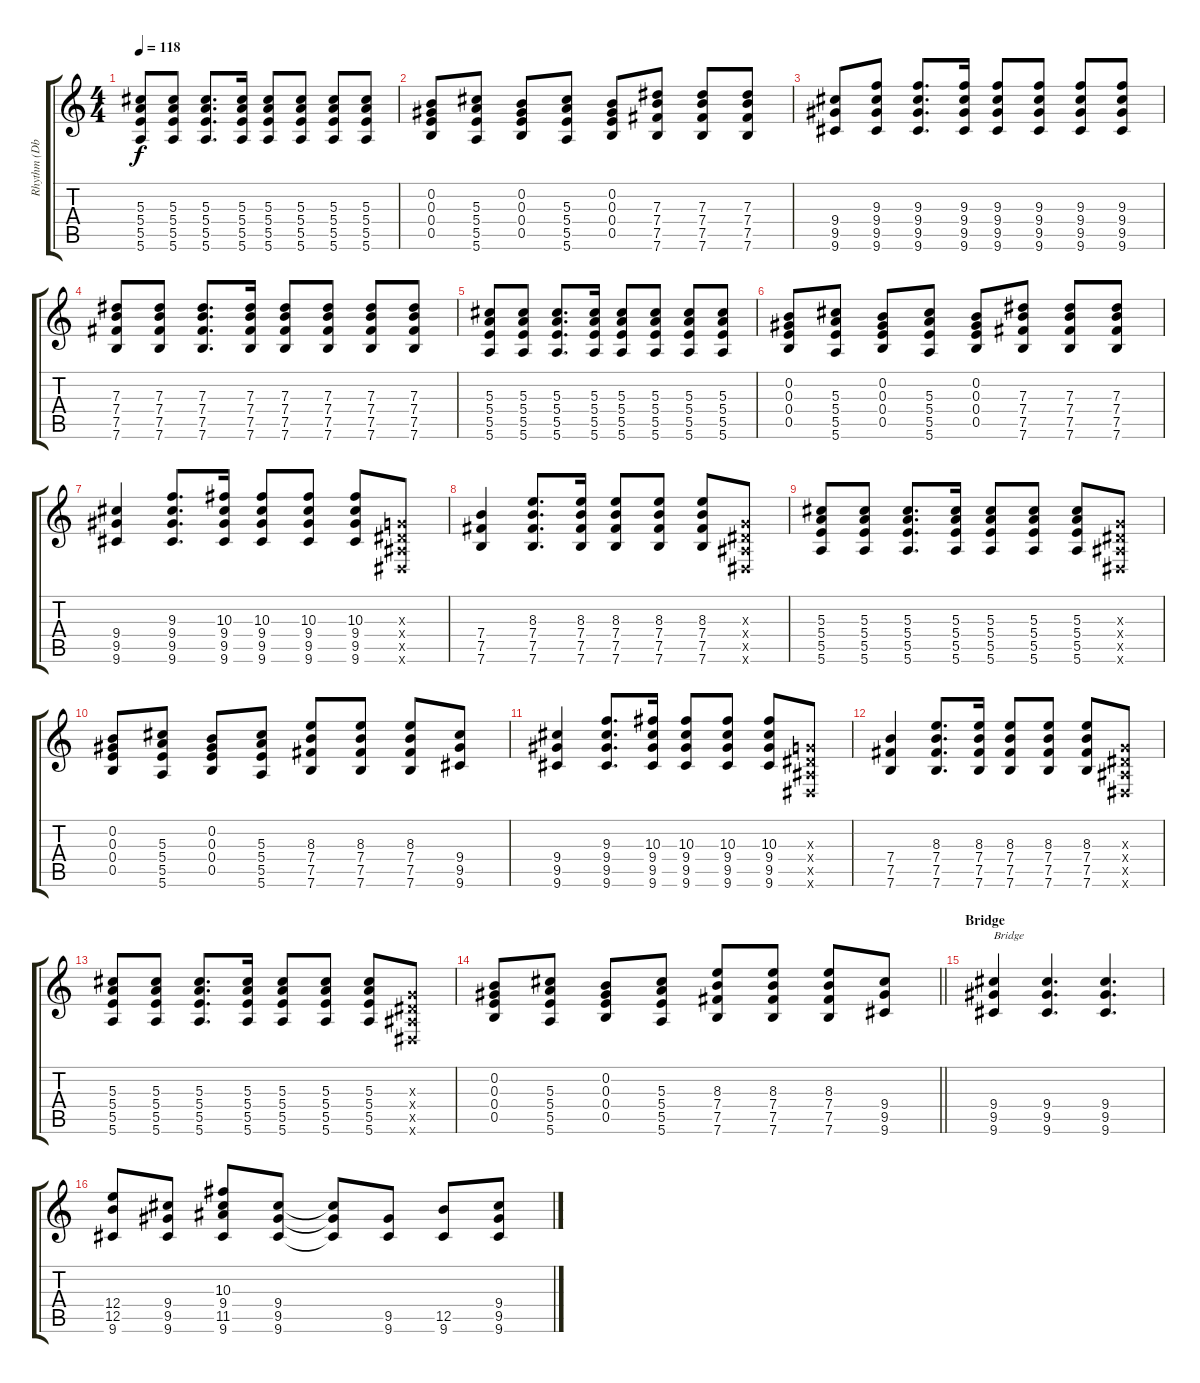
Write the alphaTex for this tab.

\track ("Rhythm (Dbl Track)" "Rhythm (Db") {instrument electricguitarjazz}
\staff {score tabs}
\tuning (E4 B3 Ab3 E3 B2 E2) {hide}
\ts (4 4)
\tempo 118
\clef g2
\ks c
(5.3 5.4 5.5 5.6).8{dy f} (5.3 5.4 5.5 5.6).8 (5.3 5.4 5.5 5.6).8{d} (5.3 5.4 5.5 5.6).16 (5.3 5.4 5.5 5.6).8 (5.3 5.4 5.5 5.6).8 (5.3 5.4 5.5 5.6).8 (5.3 5.4 5.5 5.6).8 |
(0.2 0.3 0.4 0.5).8 (5.3 5.4 5.5 5.6).8 (0.2 0.3 0.4 0.5).8 (5.3 5.4 5.5 5.6).8 (0.2 0.3 0.4 0.5).8 (7.3 7.4 7.5 7.6).8 (7.3 7.4 7.5 7.6).8 (7.3 7.4 7.5 7.6).8 |
(9.4 9.5 9.6).8 (9.3 9.4 9.5 9.6).8 (9.3 9.4 9.5 9.6).8{d} (9.3 9.4 9.5 9.6).16 (9.3 9.4 9.5 9.6).8 (9.3 9.4 9.5 9.6).8 (9.3 9.4 9.5 9.6).8 (9.3 9.4 9.5 9.6).8 |
(7.3 7.4 7.5 7.6).8 (7.3 7.4 7.5 7.6).8 (7.3 7.4 7.5 7.6).8{d} (7.3 7.4 7.5 7.6).16 (7.3 7.4 7.5 7.6).8 (7.3 7.4 7.5 7.6).8 (7.3 7.4 7.5 7.6).8 (7.3 7.4 7.5 7.6).8 |
(5.3 5.4 5.5 5.6).8 (5.3 5.4 5.5 5.6).8 (5.3 5.4 5.5 5.6).8{d} (5.3 5.4 5.5 5.6).16 (5.3 5.4 5.5 5.6).8 (5.3 5.4 5.5 5.6).8 (5.3 5.4 5.5 5.6).8 (5.3 5.4 5.5 5.6).8 |
(0.2 0.3 0.4 0.5).8 (5.3 5.4 5.5 5.6).8 (0.2 0.3 0.4 0.5).8 (5.3 5.4 5.5 5.6).8 (0.2 0.3 0.4 0.5).8 (7.3 7.4 7.5 7.6).8 (7.3 7.4 7.5 7.6).8 (7.3 7.4 7.5 7.6).8 |
(9.4 9.5 9.6).4 (9.3 9.4 9.5 9.6).8{d} (10.3 9.4 9.5 9.6).16 (10.3 9.4 9.5 9.6).8 (10.3 9.4 9.5 9.6).8 (10.3 9.4 9.5 9.6).8 (-1.3{x} -1.4{x} -1.5{x} -1.6{x}).8 |
(7.4 7.5 7.6).4 (8.3 7.4 7.5 7.6).8{d} (8.3 7.4 7.5 7.6).16 (8.3 7.4 7.5 7.6).8 (8.3 7.4 7.5 7.6).8 (8.3 7.4 7.5 7.6).8 (-1.3{x} -1.4{x} -1.5{x} -1.6{x}).8 |
(5.3 5.4 5.5 5.6).8 (5.3 5.4 5.5 5.6).8 (5.3 5.4 5.5 5.6).8{d} (5.3 5.4 5.5 5.6).16 (5.3 5.4 5.5 5.6).8 (5.3 5.4 5.5 5.6).8 (5.3 5.4 5.5 5.6).8 (-1.3{x} -1.4{x} -1.5{x} -1.6{x}).8 |
(0.2 0.3 0.4 0.5).8 (5.3 5.4 5.5 5.6).8 (0.2 0.3 0.4 0.5).8 (5.3 5.4 5.5 5.6).8 (8.3 7.4 7.5 7.6).8 (8.3 7.4 7.5 7.6).8 (8.3 7.4 7.5 7.6).8 (9.4 9.5 9.6).8 |
(9.4 9.5 9.6).4 (9.3 9.4 9.5 9.6).8{d} (10.3 9.4 9.5 9.6).16 (10.3 9.4 9.5 9.6).8 (10.3 9.4 9.5 9.6).8 (10.3 9.4 9.5 9.6).8 (-1.3{x} -1.4{x} -1.5{x} -1.6{x}).8 |
(7.4 7.5 7.6).4 (8.3 7.4 7.5 7.6).8{d} (8.3 7.4 7.5 7.6).16 (8.3 7.4 7.5 7.6).8 (8.3 7.4 7.5 7.6).8 (8.3 7.4 7.5 7.6).8 (-1.3{x} -1.4{x} -1.5{x} -1.6{x}).8 |
(5.3 5.4 5.5 5.6).8 (5.3 5.4 5.5 5.6).8 (5.3 5.4 5.5 5.6).8{d} (5.3 5.4 5.5 5.6).16 (5.3 5.4 5.5 5.6).8 (5.3 5.4 5.5 5.6).8 (5.3 5.4 5.5 5.6).8 (-1.3{x} -1.4{x} -1.5{x} -1.6{x}).8 |
\barLineRight lightlight
(0.2 0.3 0.4 0.5).8 (5.3 5.4 5.5 5.6).8 (0.2 0.3 0.4 0.5).8 (5.3 5.4 5.5 5.6).8 (8.3 7.4 7.5 7.6).8 (8.3 7.4 7.5 7.6).8 (8.3 7.4 7.5 7.6).8 (9.4 9.5 9.6).8 |
\section ("" "Bridge")
(9.4 9.5 9.6).4{txt "Bridge"} (9.4 9.5 9.6).4{d} (9.4 9.5 9.6).4{d} |
(12.4 12.5 9.6).8 (9.4 9.5 9.6).8 (10.3 9.4 11.5 9.6).8 (9.4 9.5 9.6).8 (9.4{t} 9.5{t} 9.6{t}).8 (9.5 9.6).8 (12.5 9.6).8 (9.4 9.5 9.6).8
